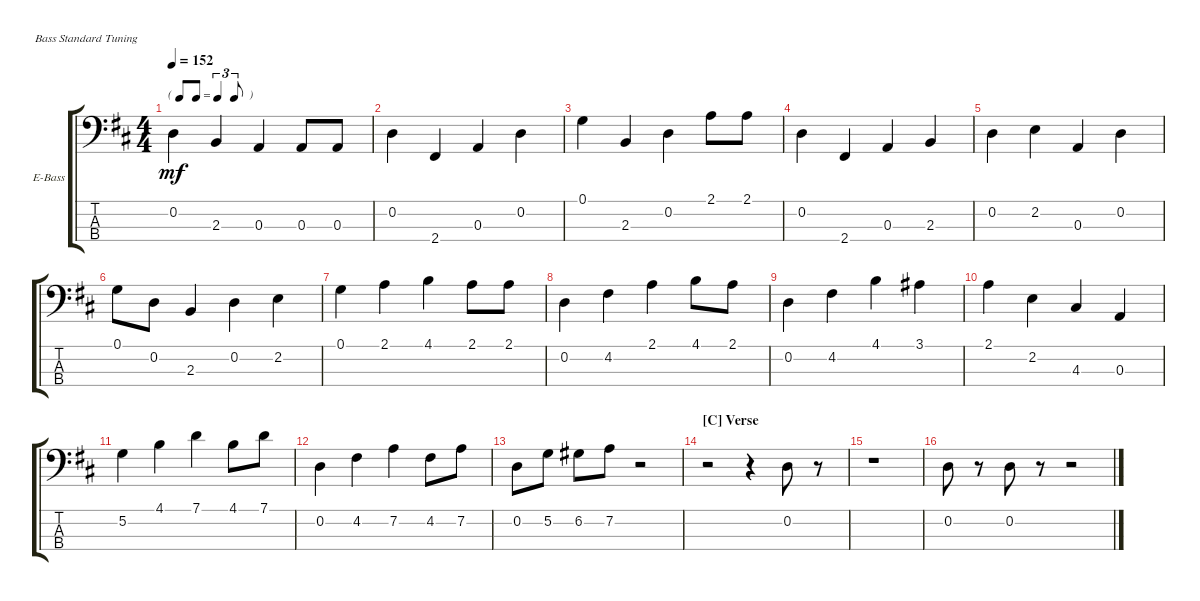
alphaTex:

\defaultSystemsLayout 4
\bracketExtendMode groupsimilarinstruments
\firstSystemTrackNameOrientation horizontal
\otherSystemsTrackNameOrientation horizontal
\track ("Electric Bass" "E-Bass") {instrument electricbassfinger}
\staff {score tabs}
\tuning (G2 D2 A1 E1)
\ts (4 4)
\tf triplet8th
\tempo 152
\clef f4
\ks d
0.2.4{dy mf} 2.3.4 0.3.4 0.3.8 0.3.8 |
0.2.4 2.4.4 0.3.4 0.2.4 |
0.1.4 2.3.4 0.2.4 2.1.8 2.1.8 |
0.2.4 2.4.4 0.3.4 2.3.4 |
0.2.4 2.2.4 0.3.4 0.2.4 |
0.1.8 0.2.8 2.3.4 0.2.4 2.2.4 |
0.1.4 2.1.4 4.1.4 2.1.8 2.1.8 |
0.2.4 4.2.4 2.1.4 4.1.8 2.1.8 |
0.2.4 4.2.4 4.1.4 3.1.4 |
2.1.4 2.2.4 4.3.4 0.3.4 |
5.2.4 4.1.4 7.1.4 4.1.8 7.1.8 |
0.2.4 4.2.4 7.2.4 4.2.8 7.2.8 |
0.2.8 5.2.8 6.2.8 7.2.8 r.2 |
\section ("C" "Verse")
r.2 r.4 0.2.8 r.8 |
r.1 |
0.2.8 r.8 0.2.8 r.8 r.2
